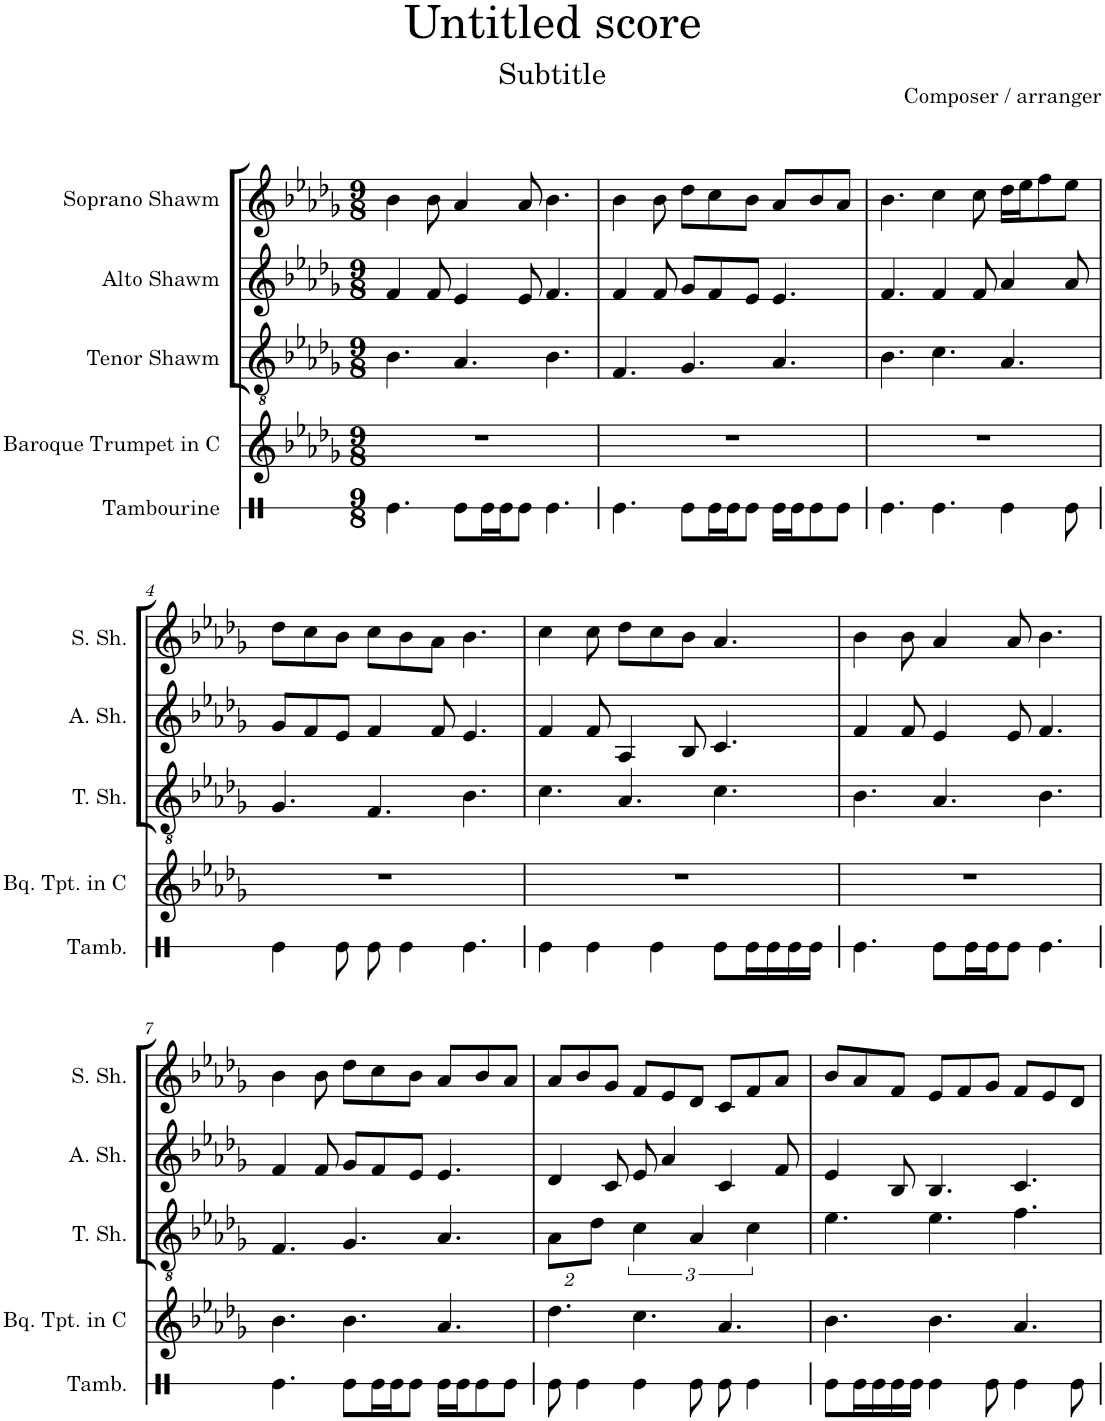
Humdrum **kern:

**kern	**kern	**kern	**kern	**kern
*part5	*part4	*part3	*part2	*part1
*staff5	*staff4	*staff3	*staff2	*staff1
*I"Tambourine	*I"Baroque Trumpet in C	*I"Tenor Shawm	*I"Alto Shawm	*I"Soprano Shawm
*I'Tamb.	*I'Bq. Tpt. in C	*I'T. Sh.	*I'A. Sh.	*I'S. Sh.
*stria1	*	*	*	*
*clefX	*clefG2	*clefGv2	*clefG2	*clefG2
*	*Trd1c2	*Trd12c21	*Trd12c21	*Trd12c21
*k[]	*k[b-e-a-d-g-]	*k[b-e-a-d-g-]	*k[b-e-a-d-g-]	*k[b-e-a-d-g-]
*M9/8	*M9/8	*M9/8	*M9/8	*M9/8
=1	=1	=1	=1	=1
4.Re\	8%9r	4.B-\	4f/	4b-\
.	.	.	8f/	8b-\
8Re\L	.	4.A-/	4e-/	4a-/
16Re\L	.	.	.	.
16Re\J	.	.	.	.
8Re\J	.	.	8e-/	8a-/
4.Re\	.	4.B-\	4.f/	4.b-\
=2	=2	=2	=2	=2
4.Re\	8%9r	4.F/	4f/	4b-\
.	.	.	8f/	8b-\
8Re\L	.	4.G-/	8g-/L	8dd-\L
16Re\L	.	.	8f/	8cc\
16Re\J	.	.	.	.
8Re\J	.	.	8e-/J	8b-\J
16Re\LL	.	4.A-/	4.e-/	8a-/L
16Re\J	.	.	.	.
8Re\	.	.	.	8b-/
8Re\J	.	.	.	8a-/J
=3	=3	=3	=3	=3
4.Re\	8%9r	4.B-\	4.f/	4.b-\
4.Re\	.	4.c\	4f/	4cc\
.	.	.	8f/	8cc\
4Re\	.	4.A-/	4a-/	16dd-\LL
.	.	.	.	16ee-\J
.	.	.	.	8ff\
8Re\	.	.	8a-/	8ee-\J
!!LO:LB:g=z
=4	=4	=4	=4	=4
4Re\	8%9r	4.G-/	8g-/L	8dd-\L
.	.	.	8f/	8cc\
8Re\	.	.	8e-/J	8b-\J
8Re\	.	4.F/	4f/	8cc\L
4Re\	.	.	.	8b-\
.	.	.	8f/	8a-\J
4.Re\	.	4.B-\	4.e-/	4.b-\
=5	=5	=5	=5	=5
4Re\	8%9r	4.c\	4f/	4cc\
4Re\	.	.	8f/	8cc\
.	.	4.A-/	4A-/	8dd-\L
4Re\	.	.	.	8cc\
.	.	.	8B-/	8b-\J
8Re\L	.	4.c\	4.c/	4.a-/
16Re\L	.	.	.	.
16Re\	.	.	.	.
16Re\	.	.	.	.
16Re\JJ	.	.	.	.
=6	=6	=6	=6	=6
4.Re\	8%9r	4.B-\	4f/	4b-\
.	.	.	8f/	8b-\
8Re\L	.	4.A-/	4e-/	4a-/
16Re\L	.	.	.	.
16Re\J	.	.	.	.
8Re\J	.	.	8e-/	8a-/
4.Re\	.	4.B-\	4.f/	4.b-\
!!LO:LB:g=z
=7	=7	=7	=7	=7
4.Re\	4.b-\	4.F/	4f/	4b-\
.	.	.	8f/	8b-\
8Re\L	4.b-\	4.G-/	8g-/L	8dd-\L
16Re\L	.	.	8f/	8cc\
16Re\J	.	.	.	.
8Re\J	.	.	8e-/J	8b-\J
16Re\LL	4.a-/	4.A-/	4.e-/	8a-/L
16Re\J	.	.	.	.
8Re\	.	.	.	8b-/
8Re\J	.	.	.	8a-/J
=8	=8	=8	=8	=8
*	*	*Xbrackettup	*	*
8Re\	4.dd-\	16%3A-\L	4d-/	8a-/L
4Re\	.	.	.	8b-/
.	.	16%3d-\J	.	.
.	.	.	8c/	8g-/J
4Re\	4.cc\	4c\	8e-/	8f/L
.	.	.	4a-/	8e-/
8Re\	.	4A-/	.	8d-/J
8Re\	4.a-/	.	4c/	8c/L
4Re\	.	4c\	.	8f/
.	.	.	8f/	8a-/J
=9	=9	=9	=9	=9
8Re\L	4.b-\	4.e-\	4e-/	8b-/L
16Re\L	.	.	.	8a-/
16Re\	.	.	.	.
16Re\	.	.	8B-/	8f/J
16Re\JJ	.	.	.	.
4Re\	4.b-\	4.e-\	4.B-/	8e-/L
.	.	.	.	8f/
8Re\	.	.	.	8g-/J
4Re\	4.a-/	4.f\	4.c/	8f/L
.	.	.	.	8e-/
8Re\	.	.	.	8d-/J
=	=	=	=	=
*-	*-	*-	*-	*-
